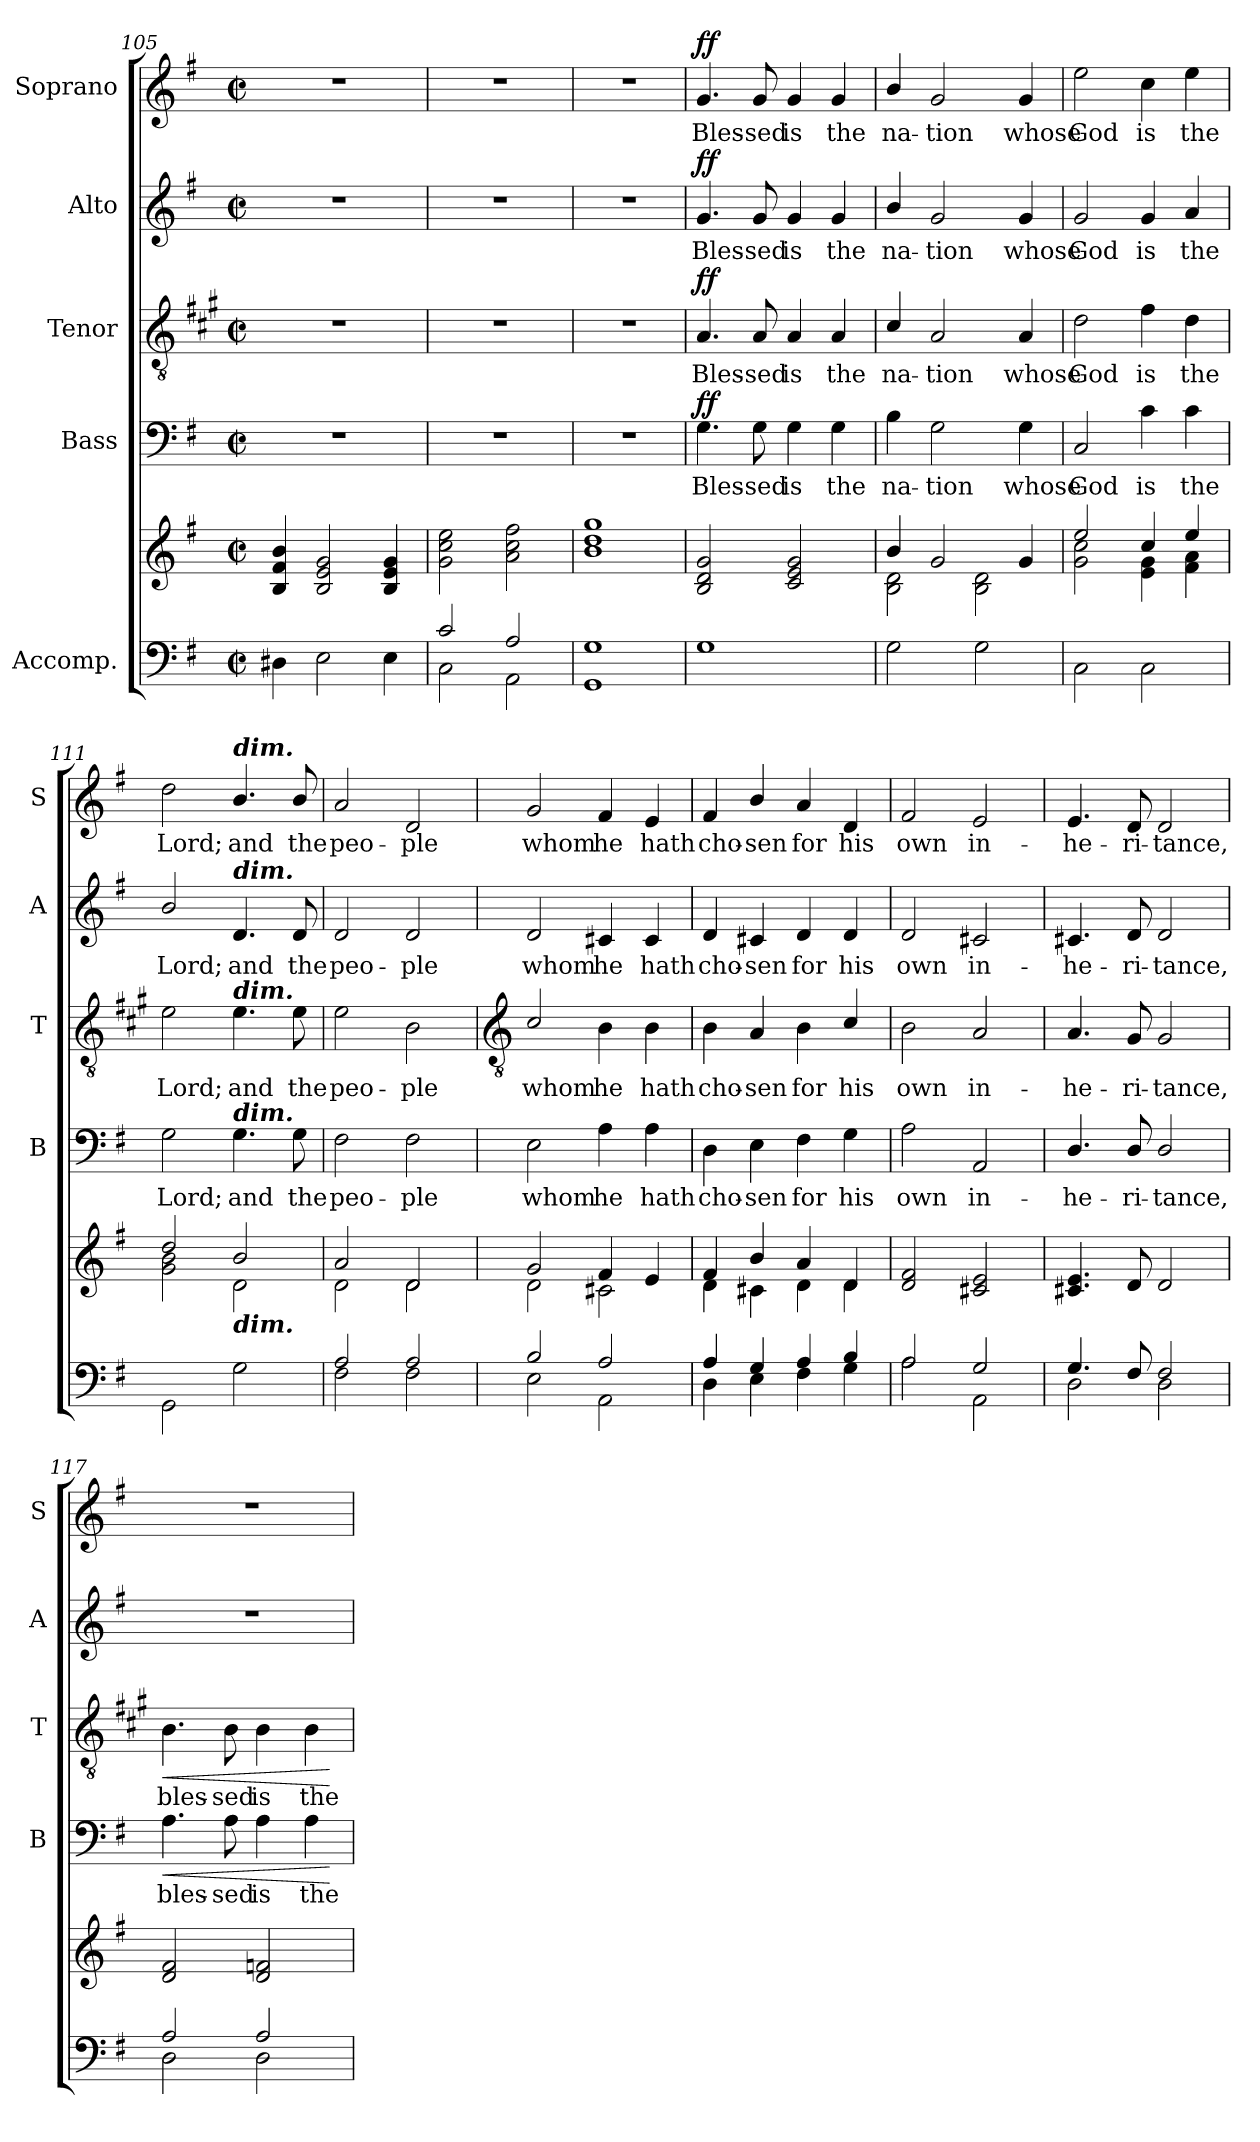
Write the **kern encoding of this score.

**kern	**kern	**kern	**text	**dynam	**kern	**text	**dynam	**kern	**text	**dynam	**kern	**text	**dynam
*part5	*part5	*part4	*part4	*part4	*part3	*part3	*part3	*part2	*part2	*part2	*part1	*part1	*part1
*staff6	*staff5	*staff4	*staff4	*staff4	*staff3	*staff3	*staff3	*staff2	*staff2	*staff2	*staff1	*staff1	*staff1
*I"Accomp.	*	*I"Bass	*	*	*I"Tenor	*	*	*I"Alto	*	*	*I"Soprano	*	*
*	*	*I'B	*	*	*I'T	*	*	*I'A	*	*	*I'S	*	*
*clefF4	*clefG2	*clefF4	*	*	*clefGv2	*	*	*clefG2	*	*	*clefG2	*	*
*	*	*	*	*	*ITrd1c2	*	*	*	*	*	*	*	*
*k[f#]	*k[f#]	*k[f#]	*	*	*k[f#]	*	*	*k[f#]	*	*	*k[f#]	*	*
*G:	*G:	*G:	*	*	*G:	*	*	*G:	*	*	*G:	*	*
*M2/2	*M2/2	*M2/2	*	*	*M2/2	*	*	*M2/2	*	*	*M2/2	*	*
*met(c|)	*met(c|)	*met(c|)	*	*	*met(c|)	*	*	*met(c|)	*	*	*met(c|)	*	*
=105	=105	=105	=105	=105	=105	=105	=105	=105	=105	=105	=105	=105	=105
*^	*^	*	*	*	*	*	*	*	*	*	*	*	*
1ryy	4D#X\	4B/ 4f#/ 4b/	1ryy	1r	.	.	1r	.	.	1r	.	.	1r	.	.
.	2E\	2B/ 2e/ 2g/	.	.	.	.	.	.	.	.	.	.	.	.	.
.	4E\	4B/ 4e/ 4g/	.	.	.	.	.	.	.	.	.	.	.	.	.
=106	=106	=106	=106	=106	=106	=106	=106	=106	=106	=106	=106	=106	=106	=106	=106
2c/	2C\	2g\ 2cc\ 2ee\	1ryy	1r	.	.	1r	.	.	1r	.	.	1r	.	.
2A/	2AA\	2a\ 2cc\ 2ff#\	.	.	.	.	.	.	.	.	.	.	.	.	.
=107	=107	=107	=107	=107	=107	=107	=107	=107	=107	=107	=107	=107	=107	=107	=107
1G/	1GG\	1b/ 1dd/ 1gg/	1ryy	1r	.	.	1r	.	.	1r	.	.	1r	.	.
=108	=108	=108	=108	=108	=108	=108	=108	=108	=108	=108	=108	=108	=108	=108	=108
!	!	!	!	!	!LO:LY:b	!LO:DY:b	!	!LO:LY:b	!LO:DY:b	!	!LO:LY:b	!LO:DY:b	!	!LO:LY:b	!LO:DY:b
1ryy	1G\	2B/ 2d/ 2g/	1ryy	4.G	Bles-	ff	4.G	Bles-	ff	4.g	Bles-	ff	4.g	Bles-	ff
!	!	!	!	!	!LO:LY:b	!	!	!LO:LY:b	!	!	!LO:LY:b	!	!	!LO:LY:b	!
.	.	.	.	8G	-sed	.	8G	-sed	.	8g	-sed	.	8g	-sed	.
!	!	!	!	!	!LO:LY:b	!	!	!LO:LY:b	!	!	!LO:LY:b	!	!	!LO:LY:b	!
.	.	2c/ 2e/ 2g/	.	4G	is	.	4G	is	.	4g	is	.	4g	is	.
!	!	!	!	!	!LO:LY:b	!	!	!LO:LY:b	!	!	!LO:LY:b	!	!	!LO:LY:b	!
.	.	.	.	4G	the	.	4G	the	.	4g	the	.	4g	the	.
=109	=109	=109	=109	=109	=109	=109	=109	=109	=109	=109	=109	=109	=109	=109	=109
!	!	!	!	!	!LO:LY:b	!	!	!LO:LY:b	!	!	!LO:LY:b	!	!	!LO:LY:b	!
1ryy	2G\	4b/	2B\ 2d\	4B	na-	.	4B/	na-	.	4b/	na-	.	4b/	na-	.
!	!	!	!	!	!LO:LY:b	!	!	!LO:LY:b	!	!	!LO:LY:b	!	!	!LO:LY:b	!
.	.	2g/	.	2G	-tion	.	2G	-tion	.	2g	-tion	.	2g	-tion	.
.	2G\	.	2B\ 2d\	.	.	.	.	.	.	.	.	.	.	.	.
!	!	!	!	!	!LO:LY:b	!	!	!LO:LY:b	!	!	!LO:LY:b	!	!	!LO:LY:b	!
.	.	4g/	.	4G	whose	.	4G	whose	.	4g	whose	.	4g	whose	.
=110	=110	=110	=110	=110	=110	=110	=110	=110	=110	=110	=110	=110	=110	=110	=110
!	!	!	!	!	!LO:LY:b	!	!	!LO:LY:b	!	!	!LO:LY:b	!	!	!LO:LY:b	!
1ryy	2C\	2ee/	2g\ 2cc\	2C	God	.	2c	God	.	2g	God	.	2ee	God	.
!	!	!	!	!	!LO:LY:b	!	!	!LO:LY:b	!	!	!LO:LY:b	!	!	!LO:LY:b	!
.	2C\	4cc/	4e\ 4g\	4c	is	.	4e	is	.	4g	is	.	4cc	is	.
!	!	!	!	!	!LO:LY:b	!	!	!LO:LY:b	!	!	!LO:LY:b	!	!	!LO:LY:b	!
.	.	4ee/	4f#\ 4a\	4c	the	.	4c	the	.	4a	the	.	4ee	the	.
=111	=111	=111	=111	=111	=111	=111	=111	=111	=111	=111	=111	=111	=111	=111	=111
!	!	!	!	!	!LO:LY:b	!	!	!LO:LY:b	!	!	!LO:LY:b	!	!	!LO:LY:b	!
1ryy	2GG\	2dd/	2g\ 2b\	2G	Lord;	.	2d	Lord;	.	2b/	Lord;	.	2dd	Lord;	.
!	!	!	!	!	!	!	!	!	!	!	!	!	!LO:TX:a:Bi:t=dim.	!	!
!	!	!	!	!	!	!	!	!	!	!LO:TX:a:Bi:t=dim.	!	!	!	!	!
!	!	!	!	!	!	!	!LO:TX:a:Bi:t=dim.	!	!	!	!	!	!	!	!
!	!	!	!	!LO:TX:a:Bi:t=dim.	!	!	!	!	!	!	!	!	!	!	!
!	!	!LO:TX:b:Bi:t=dim.	!	!	!	!	!	!	!	!	!	!	!	!	!
!	!	!	!	!	!LO:LY:b	!	!	!LO:LY:b	!	!	!LO:LY:b	!	!	!LO:LY:b	!
.	2G\	2b/	2d\	4.G	and	.	4.d	and	.	4.d	and	.	4.b/	and	.
!	!	!	!	!	!LO:LY:b	!	!	!LO:LY:b	!	!	!LO:LY:b	!	!	!LO:LY:b	!
.	.	.	.	8G	the	.	8d	the	.	8d	the	.	8b/	the	.
=112	=112	=112	=112	=112	=112	=112	=112	=112	=112	=112	=112	=112	=112	=112	=112
!	!	!	!	!	!LO:LY:b	!	!	!LO:LY:b	!	!	!LO:LY:b	!	!	!LO:LY:b	!
2A/	2F#\	2a/	2d\	2F#	peo-	.	2d	peo-	.	2d	peo-	.	2a	peo-	.
!	!	!	!	!	!LO:LY:b	!	!	!LO:LY:b	!	!	!LO:LY:b	!	!	!LO:LY:b	!
2A/	2F#\	2d/	2d\	2F#	-ple	.	2A	-ple	.	2d	-ple	.	2d	-ple	.
!!LO:LB:g=z
=113	=113	=113	=113	=113	=113	=113	=113	=113	=113	=113	=113	=113	=113	=113	=113
*	*	*	*	*	*	*	*clefGv2	*	*	*	*	*	*	*	*
!	!	!	!	!	!LO:LY:b	!	!	!LO:LY:b	!	!	!LO:LY:b	!	!	!LO:LY:b	!
2B/	2E\	2g/	2d\	2E	whom	.	2B/	whom	.	2d	whom	.	2g	whom	.
!	!	!	!	!	!LO:LY:b	!	!	!LO:LY:b	!	!	!LO:LY:b	!	!	!LO:LY:b	!
2A/	2AA\	4f#/	2c#X\	4A	he	.	4A	he	.	4c#X	he	.	4f#	he	.
!	!	!	!	!	!LO:LY:b	!	!	!LO:LY:b	!	!	!LO:LY:b	!	!	!LO:LY:b	!
.	.	4e/	.	4A	hath	.	4A	hath	.	4c#	hath	.	4e	hath	.
=114	=114	=114	=114	=114	=114	=114	=114	=114	=114	=114	=114	=114	=114	=114	=114
!	!	!	!	!	!LO:LY:b	!	!	!LO:LY:b	!	!	!LO:LY:b	!	!	!LO:LY:b	!
4A/	4D\	4f#/	4d\	4D	cho-	.	4A	cho-	.	4d	cho-	.	4f#	cho-	.
!	!	!	!	!	!LO:LY:b	!	!	!LO:LY:b	!	!	!LO:LY:b	!	!	!LO:LY:b	!
4G/	4E\	4b/	4c#X\	4E	-sen	.	4G	-sen	.	4c#X	-sen	.	4b/	-sen	.
!	!	!	!	!	!LO:LY:b	!	!	!LO:LY:b	!	!	!LO:LY:b	!	!	!LO:LY:b	!
4A/	4F#\	4a/	4d\	4F#	for	.	4A	for	.	4d	for	.	4a	for	.
!	!	!	!	!	!LO:LY:b	!	!	!LO:LY:b	!	!	!LO:LY:b	!	!	!LO:LY:b	!
4B/	4G\	4d/	4d\	4G	his	.	4B/	his	.	4d	his	.	4d	his	.
=115	=115	=115	=115	=115	=115	=115	=115	=115	=115	=115	=115	=115	=115	=115	=115
!	!	!	!	!	!LO:LY:b	!	!	!LO:LY:b	!	!	!LO:LY:b	!	!	!LO:LY:b	!
2A/	2A\	2d/ 2f#/	1ryy	2A	own	.	2A	own	.	2d	own	.	2f#	own	.
!	!	!	!	!	!LO:LY:b	!	!	!LO:LY:b	!	!	!LO:LY:b	!	!	!LO:LY:b	!
2G/	2AA\	2c#X/ 2e/	.	2AA	in-	.	2G	in-	.	2c#X	in-	.	2e	in-	.
=116	=116	=116	=116	=116	=116	=116	=116	=116	=116	=116	=116	=116	=116	=116	=116
!	!	!	!	!	!LO:LY:b	!	!	!LO:LY:b	!	!	!LO:LY:b	!	!	!LO:LY:b	!
4.G/	2D\	4.c#X/ 4.e/	1ryy	4.D/	-he-	.	4.G	-he-	.	4.c#X	-he-	.	4.e	-he-	.
!	!	!	!	!	!LO:LY:b	!	!	!LO:LY:b	!	!	!LO:LY:b	!	!	!LO:LY:b	!
8F#/	.	8d/	.	8D/	-ri-	.	8F#	-ri-	.	8d	-ri-	.	8d	-ri-	.
!	!	!	!	!	!LO:LY:b	!	!	!LO:LY:b	!	!	!LO:LY:b	!	!	!LO:LY:b	!
2F#/	2D\	2d/	.	2D/	-tance,	.	2F#	-tance,	.	2d	-tance,	.	2d	-tance,	.
=117	=117	=117	=117	=117	=117	=117	=117	=117	=117	=117	=117	=117	=117	=117	=117
!	!	!	!	!	!LO:LY:b	!LO:HP:b	!	!LO:LY:b	!LO:HP:b	!	!	!	!	!	!
2A/	2D\	2d/ 2f#/	1ryy	4.A	bles-	<	4.A	bles-	<	1r	.	.	1r	.	.
!	!	!	!	!	!LO:LY:b	!	!	!LO:LY:b	!	!	!	!	!	!	!
.	.	.	.	8A	-sed	.	8A	-sed	.	.	.	.	.	.	.
!	!	!	!	!	!LO:LY:b	!	!	!LO:LY:b	!	!	!	!	!	!	!
2A/	2D\	2d/ 2fn/	.	4A	is	.	4A	is	.	.	.	.	.	.	.
!	!	!	!	!	!LO:LY:b	!	!	!LO:LY:b	!	!	!	!	!	!	!
.	.	.	.	4A	the	.	4A	the	.	.	.	.	.	.	.
*v	*v	*	*	*	*	*	*	*	*	*	*	*	*	*	*
*	*v	*v	*	*	*	*	*	*	*	*	*	*	*	*
.	.	.	.	[	.	.	[	.	.	.	.	.	.
=	=	=	=	=	=	=	=	=	=	=	=	=	=
*-	*-	*-	*-	*-	*-	*-	*-	*-	*-	*-	*-	*-	*-
